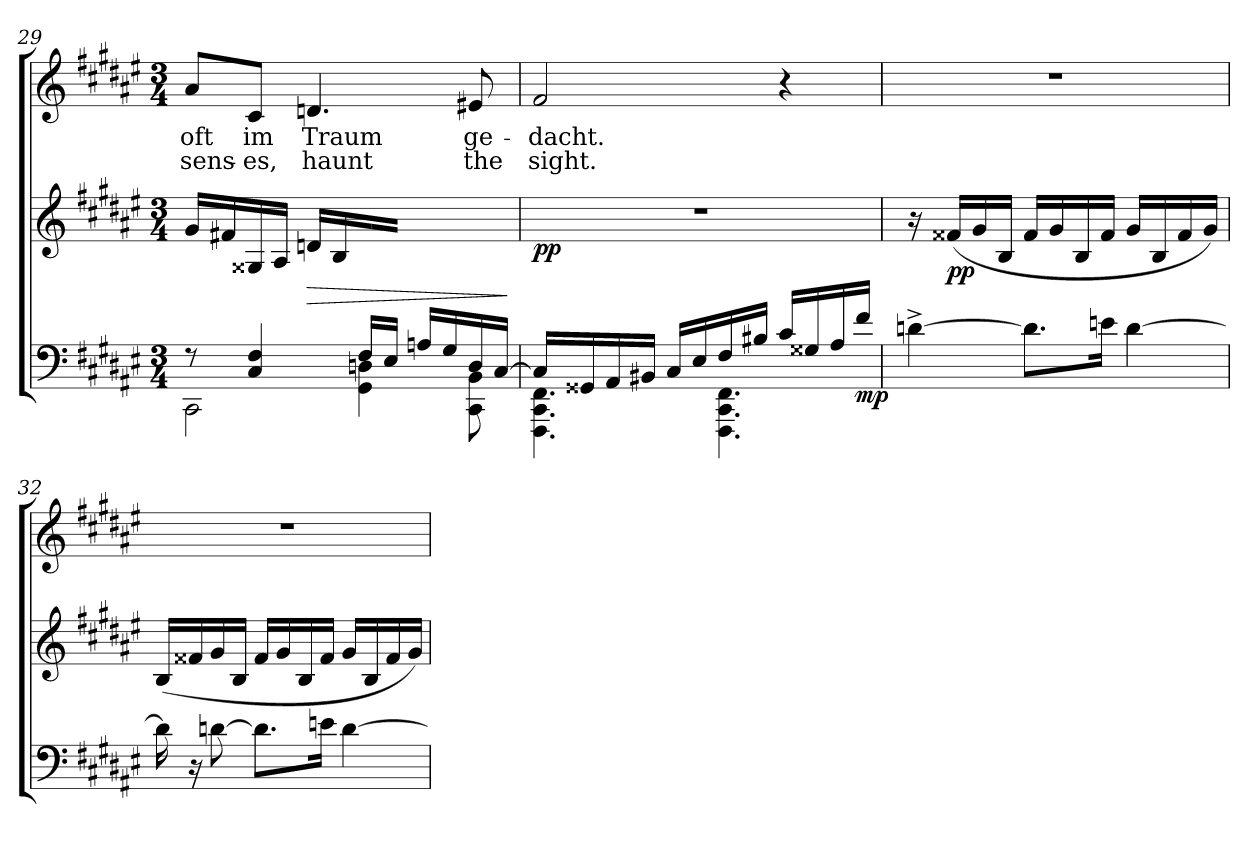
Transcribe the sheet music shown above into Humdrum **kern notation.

**kern	**kern	**dynam	**kern	**text	**text
*part2	*part2	*part2	*part1	*part1	*part1
*staff3	*staff2	*staff2/3	*staff1	*staff1	*staff1
*clefF4	*clefG2	*	*clefG2	*	*
*k[f#c#g#d#a#e#]	*k[f#c#g#d#a#e#]	*	*k[f#c#g#d#a#e#]	*	*
*M3/4	*M3/4	*	*M3/4	*	*
=29	=29	=29	=29	=29	=29
*^	*	*	*	*	*
*	*^	*	*	*	*	*
!	!	!	!	!	!	!LO:LY:b	!LO:LY:b
8r	2CC#\	4.ryy	16g#/LL	.	8a#/L	oft	sens-
.	.	.	16f#X/	.	.	.	.
!	!	!	!	!	!	!LO:LY:b	!LO:LY:b
4C#/ 4F#/	.	.	16G##X/	.	8c#/J	im	-es,
.	.	.	16A#/JJ	.	.	.	.
!	!	!	!	!LO:HP:b	!	!LO:LY:b	!LO:LY:b
.	.	.	16dn/LL	>	4.dn/	Traum	haunt
.	.	.	16B/	.	.	.	.
16F#/LL	.	4GG#\ 4Dn\	16F#/yy	.	.	.	.
16E#/JJ	.	.	16E#/JJyy	.	.	.	.
16An/LL	8ryy	.	8ryy	.	.	.	.
16G#/	.	.	.	.	.	.	.
!	!	!	!	!	!	!LO:LY:b	!LO:LY:b
16D/	8CC#\ 8BB\	8ryy	16ryy	.	8e#X/	ge-	the
[16C#/JJ	.	.	16ryy	.	.	.	.
*v	*v	*v	*	*	*	*	*
.	.	]	.	.	.
=30	=30	=30	=30	=30	=30
*^	*	*	*	*	*
!	!	!	!LO:DY:b	!	!LO:LY:b	!LO:LY:b
16C#/LL]	4.FFF#\ 4.CC#\ 4.FF#\	2.r	pp	2f#/	-dacht.	sight.
16GG##X/	.	.	.	.	.	.
16AA#/	.	.	.	.	.	.
16BB#X/JJ	.	.	.	.	.	.
16C#/LL	.	.	.	.	.	.
16E#/	.	.	.	.	.	.
16F#/	4.FFF#\ 4.CC#\ 4.FF#\	.	.	.	.	.
16B#X/JJ	.	.	.	.	.	.
16c#/LL	.	.	.	4r	.	.
16G##X/	.	.	.	.	.	.
16A#/	.	.	.	.	.	.
!	!	!	!LO:DY:b=2	!	!	!
16f#/JJ	.	.	mp	.	.	.
*v	*v	*	*	*	*	*
!!LO:PB:g=z
=31	=31	=31	=31	=31	=31
!	!	!LO:DY:b=2	!	!	!
!	!	!LO:DY:n=1:b=2	!	!	!
[4dn^\	16r	p other-dynamics	2.r	.	.
!	!	!LO:DY:n=2:b	!	!	!
.	(<16f##X/LL	pp	.	.	.
.	16g#/	.	.	.	.
.	16B/JJ	.	.	.	.
8.d\L]	16f##/LL	.	.	.	.
.	16g#/	.	.	.	.
.	16B/	.	.	.	.
16en\Jk	16f##/JJ	.	.	.	.
[4d\	16g#/LL	.	.	.	.
.	16B/	.	.	.	.
.	16f##/	.	.	.	.
.	16g#/JJ)	.	.	.	.
=32	=32	=32	=32	=32	=32
16d\]	(<16B/LL	.	2.r	.	.
16r	16f##X/	.	.	.	.
[8dn\	16g#/	.	.	.	.
.	16B/JJ	.	.	.	.
8.d\L]	16f##/LL	.	.	.	.
.	16g#/	.	.	.	.
.	16B/	.	.	.	.
16en\Jk	16f##/JJ	.	.	.	.
[4d\	16g#/LL	.	.	.	.
.	16B/	.	.	.	.
.	16f##/	.	.	.	.
.	16g#/JJ)	.	.	.	.
=	=	=	=	=	=
*-	*-	*-	*-	*-	*-
